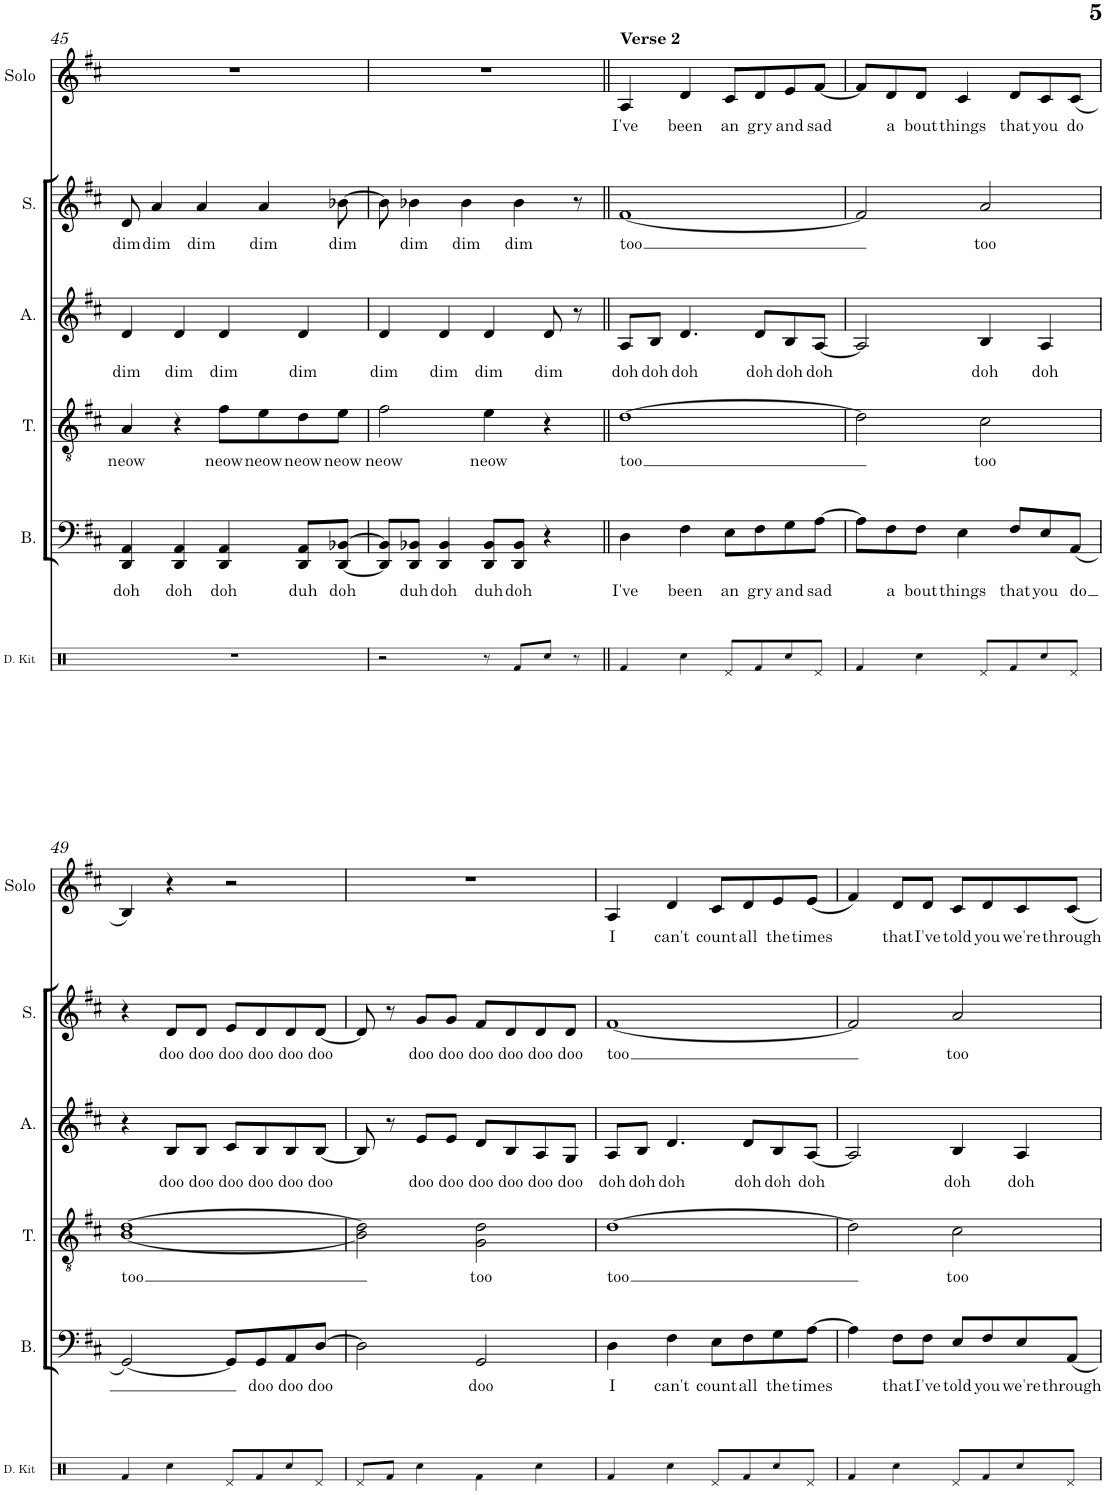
**kern	**kern	**text	**kern	**text	**kern	**text	**kern	**text	**kern	**text
*part6	*part5	*part5	*part4	*part4	*part3	*part3	*part2	*part2	*part1	*part1
*staff6	*staff5	*staff5	*staff4	*staff4	*staff3	*staff3	*staff2	*staff2	*staff1	*staff1
*I"Drum Kit	*I"Bass	*	*I"Tenor	*	*I"Alto	*	*I"Soprano	*	*I"Solo	*
*I'D. Kit	*I'B.	*	*I'T.	*	*I'A.	*	*I'S.	*	*I'Solo	*
!!LO:PB:g=z
*clefX	*clefF4	*	*clefGv2	*	*clefG2	*	*clefG2	*	*clefG2	*
*k[]	*k[f#c#]	*	*k[f#c#]	*	*k[f#c#]	*	*k[f#c#]	*	*k[f#c#]	*
*M4/4	*M4/4	*	*M4/4	*	*M4/4	*	*M4/4	*	*M4/4	*
=45	=45	=45	=45	=45	=45	=45	=45	=45	=45	=45
!	!	!LO:LY:b	!	!LO:LY:b	!	!LO:LY:b	!	!LO:LY:b	!	!
1r	4DD/ 4AA/	doh	4A/	neow	4d/	dim	8d/	dim	1r	.
!	!	!	!	!	!	!	!	!LO:LY:b	!	!
.	.	.	.	.	.	.	4a/	dim	.	.
!	!	!LO:LY:b	!	!	!	!LO:LY:b	!	!	!	!
.	4DD/ 4AA/	doh	4r	.	4d/	dim	.	.	.	.
!	!	!	!	!	!	!	!	!LO:LY:b	!	!
.	.	.	.	.	.	.	4a/	dim	.	.
!	!	!LO:LY:b	!	!LO:LY:b	!	!LO:LY:b	!	!	!	!
.	4DD/ 4AA/	doh	8f#\L	neow	4d/	dim	.	.	.	.
!	!	!	!	!LO:LY:b	!	!	!	!LO:LY:b	!	!
.	.	.	8e\	neow	.	.	4a/	dim	.	.
!	!	!LO:LY:b	!	!LO:LY:b	!	!LO:LY:b	!	!	!	!
.	8DD/ 8AA/L	duh	8d\	neow	4d/	dim	.	.	.	.
!	!	!LO:LY:b	!	!LO:LY:b	!	!	!	!LO:LY:b	!	!
.	[8DD/ [8BB-X/J	doh	8e\J	neow	.	.	[8b-X\	dim	.	.
=46	=46	=46	=46	=46	=46	=46	=46	=46	=46	=46
!	!	!	!	!LO:LY:b	!	!LO:LY:b	!	!	!	!
2r	8DD/] 8BB-/]L	.	2f#\	neow	4d/	dim	8b-\]	.	1r	.
!	!	!LO:LY:b	!	!	!	!	!	!LO:LY:b	!	!
.	8DD/ 8BB-X/J	duh	.	.	.	.	4b-X\	dim	.	.
!	!	!LO:LY:b	!	!	!	!LO:LY:b	!	!	!	!
.	4DD/ 4BB-/	doh	.	.	4d/	dim	.	.	.	.
!	!	!	!	!	!	!	!	!LO:LY:b	!	!
.	.	.	.	.	.	.	4b-\	dim	.	.
!	!	!LO:LY:b	!	!LO:LY:b	!	!LO:LY:b	!	!	!	!
8r	8DD/ 8BB-/L	duh	4e\	neow	4d/	dim	.	.	.	.
!	!	!LO:LY:b	!	!	!	!	!	!LO:LY:b	!	!
8Rf/L	8DD/ 8BB-/J	doh	.	.	.	.	4b-\	dim	.	.
!	!	!	!	!	!	!LO:LY:b	!	!	!	!
8Rcc/J	4r	.	4r	.	8d/	dim	.	.	.	.
8r	.	.	.	.	8r	.	8r	.	.	.
=47||	=47||	=47||	=47||	=47||	=47||	=47||	=47||	=47||	=47||	=47||
!	!	!	!	!	!	!	!	!	!LO:TX:a:B:t=Verse 2	!
!	!	!LO:LY:b	!	!LO:LY:b	!	!LO:LY:b	!	!LO:LY:b	!	!LO:LY:b
4Rf/	4D\	I've	[1d	too	8A/L	doh	[1f#	too	4A/	I've
!	!	!	!	!	!	!LO:LY:b	!	!	!	!
.	.	.	.	.	8B/J	doh	.	.	.	.
!	!	!LO:LY:b	!	!	!	!LO:LY:b	!	!	!	!LO:LY:b
4Rcc\	4F#\	been	.	.	4.d/	doh	.	.	4d/	been
!	!	!LO:LY:b	!	!	!	!	!	!	!	!LO:LY:b
8Rd/L	8E\L	an	.	.	.	.	.	.	8c#/L	an
!	!	!LO:LY:b	!	!	!	!LO:LY:b	!	!	!	!LO:LY:b
8Rf/	8F#\	gry	.	.	8d/L	doh	.	.	8d/	gry
!	!	!LO:LY:b	!	!	!	!LO:LY:b	!	!	!	!LO:LY:b
8Rcc/	8G\	and	.	.	8B/	doh	.	.	8e/	and
!	!	!LO:LY:b	!	!	!	!LO:LY:b	!	!	!	!LO:LY:b
8Rd/J	[8A\J	sad	.	.	[8A/J	doh	.	.	[8f#/J	sad
=48	=48	=48	=48	=48	=48	=48	=48	=48	=48	=48
4Rf/	8A\L]	.	2d\]	.	2A/]	.	2f#/]	.	8f#/L]	.
!	!	!LO:LY:b	!	!	!	!	!	!	!	!LO:LY:b
.	8F#\	a	.	.	.	.	.	.	8d/	a
!	!	!LO:LY:b	!	!	!	!	!	!	!	!LO:LY:b
4Rcc\	8F#\J	bout	.	.	.	.	.	.	8d/J	bout
!	!	!LO:LY:b	!	!	!	!	!	!	!	!LO:LY:b
.	4E\	things	.	.	.	.	.	.	4c#/	things
!	!	!	!	!LO:LY:b	!	!LO:LY:b	!	!LO:LY:b	!	!
8Rd/L	.	.	2c#\	too	4B/	doh	2a/	too	.	.
!	!	!LO:LY:b	!	!	!	!	!	!	!	!LO:LY:b
8Rf/	8F#/L	that	.	.	.	.	.	.	8d/L	that
!	!	!LO:LY:b	!	!	!	!LO:LY:b	!	!	!	!LO:LY:b
8Rcc/	8E/	you	.	.	4A/	doh	.	.	8c#/	you
!	!	!LO:LY:b	!	!	!	!	!	!	!	!LO:LY:b
8Rd/J	(8AA/J	do	.	.	.	.	.	.	(8c#/J	do
!!LO:LB:g=z
=49	=49	=49	=49	=49	=49	=49	=49	=49	=49	=49
!	!	!	!	!LO:LY:b	!	!	!	!	!	!
4Rf/	[2GG/)	.	[1B [1d	too	4r	.	4r	.	4B/)	.
!	!	!	!	!	!	!LO:LY:b	!	!LO:LY:b	!	!
4Rcc\	.	.	.	.	8B/L	doo	8d/L	doo	4r	.
!	!	!	!	!	!	!LO:LY:b	!	!LO:LY:b	!	!
.	.	.	.	.	8B/J	doo	8d/J	doo	.	.
!	!	!	!	!	!	!LO:LY:b	!	!LO:LY:b	!	!
8Rd/L	8GG/L]	.	.	.	8c#/L	doo	8e/L	doo	2r	.
!	!	!LO:LY:b	!	!	!	!LO:LY:b	!	!LO:LY:b	!	!
8Rf/	8GG/	doo	.	.	8B/	doo	8d/	doo	.	.
!	!	!LO:LY:b	!	!	!	!LO:LY:b	!	!LO:LY:b	!	!
8Rcc/	8AA/	doo	.	.	8B/	doo	8d/	doo	.	.
!	!	!LO:LY:b	!	!	!	!LO:LY:b	!	!LO:LY:b	!	!
8Rd/J	[8D/J	doo	.	.	[8B/J	doo	[8d/J	doo	.	.
=50	=50	=50	=50	=50	=50	=50	=50	=50	=50	=50
8Rd/L	2D\]	.	2B\] 2d\]	.	8B/]	.	8d/]	.	1r	.
8Rf/J	.	.	.	.	8r	.	8r	.	.	.
!	!	!	!	!	!	!LO:LY:b	!	!LO:LY:b	!	!
4Rcc\	.	.	.	.	8e/L	doo	8g/L	doo	.	.
!	!	!	!	!	!	!LO:LY:b	!	!LO:LY:b	!	!
.	.	.	.	.	8e/J	doo	8g/J	doo	.	.
!	!	!LO:LY:b	!	!LO:LY:b	!	!LO:LY:b	!	!LO:LY:b	!	!
4Rf\	2GG/	doo	2G\ 2d\	too	8d/L	doo	8f#/L	doo	.	.
!	!	!	!	!	!	!LO:LY:b	!	!LO:LY:b	!	!
.	.	.	.	.	8B/	doo	8d/	doo	.	.
!	!	!	!	!	!	!LO:LY:b	!	!LO:LY:b	!	!
4Rcc\	.	.	.	.	8A/	doo	8d/	doo	.	.
!	!	!	!	!	!	!LO:LY:b	!	!LO:LY:b	!	!
.	.	.	.	.	8G/J	doo	8d/J	doo	.	.
=51	=51	=51	=51	=51	=51	=51	=51	=51	=51	=51
!	!	!LO:LY:b	!	!LO:LY:b	!	!LO:LY:b	!	!LO:LY:b	!	!LO:LY:b
4Rf/	4D\	I	[1d	too	8A/L	doh	[1f#	too	4A/	I
!	!	!	!	!	!	!LO:LY:b	!	!	!	!
.	.	.	.	.	8B/J	doh	.	.	.	.
!	!	!LO:LY:b	!	!	!	!LO:LY:b	!	!	!	!LO:LY:b
4Rcc\	4F#\	can't	.	.	4.d/	doh	.	.	4d/	can't
!	!	!LO:LY:b	!	!	!	!	!	!	!	!LO:LY:b
8Rd/L	8E\L	count	.	.	.	.	.	.	8c#/L	count
!	!	!LO:LY:b	!	!	!	!LO:LY:b	!	!	!	!LO:LY:b
8Rf/	8F#\	all	.	.	8d/L	doh	.	.	8d/	all
!	!	!LO:LY:b	!	!	!	!LO:LY:b	!	!	!	!LO:LY:b
8Rcc/	8G\	the	.	.	8B/	doh	.	.	8e/	the
!	!	!LO:LY:b	!	!	!	!LO:LY:b	!	!	!	!LO:LY:b
8Rd/J	[8A\J	times	.	.	[8A/J	doh	.	.	(8e/J	times
=52	=52	=52	=52	=52	=52	=52	=52	=52	=52	=52
4Rf/	4A\]	.	2d\]	.	2A/]	.	2f#/]	.	4f#/)	.
!	!	!LO:LY:b	!	!	!	!	!	!	!	!LO:LY:b
4Rcc\	8F#\L	that	.	.	.	.	.	.	8d/L	that
!	!	!LO:LY:b	!	!	!	!	!	!	!	!LO:LY:b
.	8F#\J	I've	.	.	.	.	.	.	8d/J	I've
!	!	!LO:LY:b	!	!LO:LY:b	!	!LO:LY:b	!	!LO:LY:b	!	!LO:LY:b
8Rd/L	8E/L	told	2c#\	too	4B/	doh	2a/	too	8c#/L	told
!	!	!LO:LY:b	!	!	!	!	!	!	!	!LO:LY:b
8Rf/	8F#/	you	.	.	.	.	.	.	8d/	you
!	!	!LO:LY:b	!	!	!	!LO:LY:b	!	!	!	!LO:LY:b
8Rcc/	8E/	we're	.	.	4A/	doh	.	.	8c#/	we're
!	!	!LO:LY:b	!	!	!	!	!	!	!	!LO:LY:b
8Rd/J	8AA/J	through	.	.	.	.	.	.	8c#/J	through
=	=	=	=	=	=	=	=	=	=	=
*-	*-	*-	*-	*-	*-	*-	*-	*-	*-	*-
